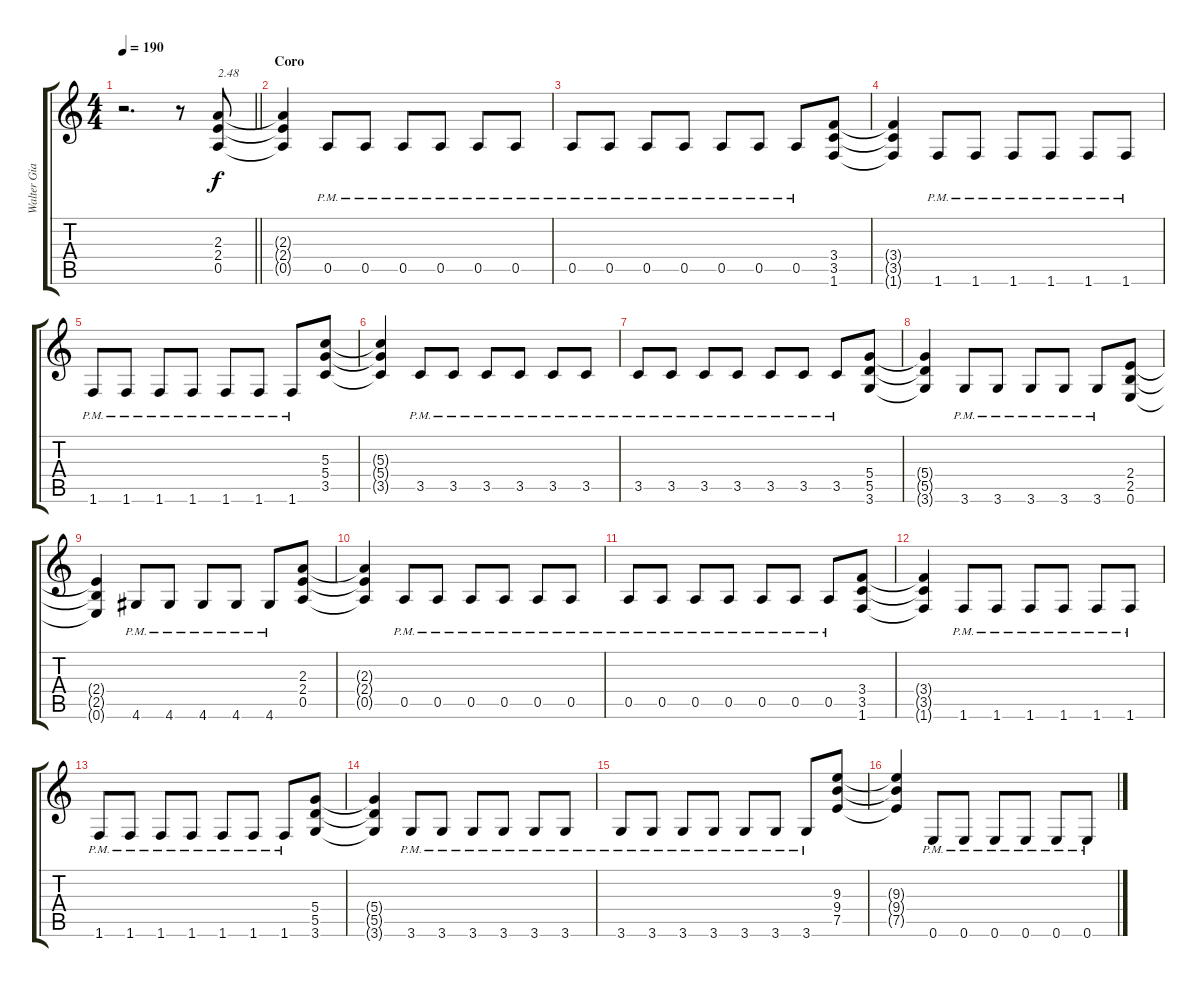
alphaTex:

\track ("Walter Giardino" "Walter Gia") {instrument distortionguitar}
\staff {score tabs}
\tuning (E4 B3 G3 D3 A2 E2) {hide}
\ts (4 4)
\tempo 190
\clef g2
\barLineRight lightlight
\ks c
r.2{d dy f} r.8 (2.3 2.4 0.5).8{txt "2.48"} |
\section ("" "Coro")
(2.3{t} 2.4{t} 0.5{t}).4 0.5{pm}.8 0.5{pm}.8 0.5{pm}.8 0.5{pm}.8 0.5{pm}.8 0.5{pm}.8 |
0.5{pm}.8 0.5{pm}.8 0.5{pm}.8 0.5{pm}.8 0.5{pm}.8 0.5{pm}.8 0.5{pm}.8 (3.4 3.5 1.6).8 |
(3.4{t} 3.5{t} 1.6{t}).4 1.6{pm}.8 1.6{pm}.8 1.6{pm}.8 1.6{pm}.8 1.6{pm}.8 1.6{pm}.8 |
1.6{pm}.8 1.6{pm}.8 1.6{pm}.8 1.6{pm}.8 1.6{pm}.8 1.6{pm}.8 1.6{pm}.8 (5.3 5.4 3.5).8 |
(5.3{t} 5.4{t} 3.5{t}).4 3.5{pm}.8 3.5{pm}.8 3.5{pm}.8 3.5{pm}.8 3.5{pm}.8 3.5{pm}.8 |
3.5{pm}.8 3.5{pm}.8 3.5{pm}.8 3.5{pm}.8 3.5{pm}.8 3.5{pm}.8 3.5{pm}.8 (5.4 5.5 3.6).8 |
(5.4{t} 5.5{t} 3.6{t}).4 3.6{pm}.8 3.6{pm}.8 3.6{pm}.8 3.6{pm}.8 3.6{pm}.8 (2.4 2.5 0.6).8 |
(2.4{t} 2.5{t} 0.6{t}).4 4.6{pm}.8 4.6{pm}.8 4.6{pm}.8 4.6{pm}.8 4.6{pm}.8 (2.3 2.4 0.5).8 |
(2.3{t} 2.4{t} 0.5{t}).4 0.5{pm}.8 0.5{pm}.8 0.5{pm}.8 0.5{pm}.8 0.5{pm}.8 0.5{pm}.8 |
0.5{pm}.8 0.5{pm}.8 0.5{pm}.8 0.5{pm}.8 0.5{pm}.8 0.5{pm}.8 0.5{pm}.8 (3.4 3.5 1.6).8 |
(3.4{t} 3.5{t} 1.6{t}).4 1.6{pm}.8 1.6{pm}.8 1.6{pm}.8 1.6{pm}.8 1.6{pm}.8 1.6{pm}.8 |
1.6{pm}.8 1.6{pm}.8 1.6{pm}.8 1.6{pm}.8 1.6{pm}.8 1.6{pm}.8 1.6{pm}.8 (5.4 5.5 3.6).8 |
(5.4{t} 5.5{t} 3.6{t}).4 3.6{pm}.8 3.6{pm}.8 3.6{pm}.8 3.6{pm}.8 3.6{pm}.8 3.6{pm}.8 |
3.6{pm}.8 3.6{pm}.8 3.6{pm}.8 3.6{pm}.8 3.6{pm}.8 3.6{pm}.8 3.6{pm}.8 (9.3 9.4 7.5).8 |
(9.3{t} 9.4{t} 7.5{t}).4 0.6{pm}.8 0.6{pm}.8 0.6{pm}.8 0.6{pm}.8 0.6{pm}.8 0.6{pm}.8
